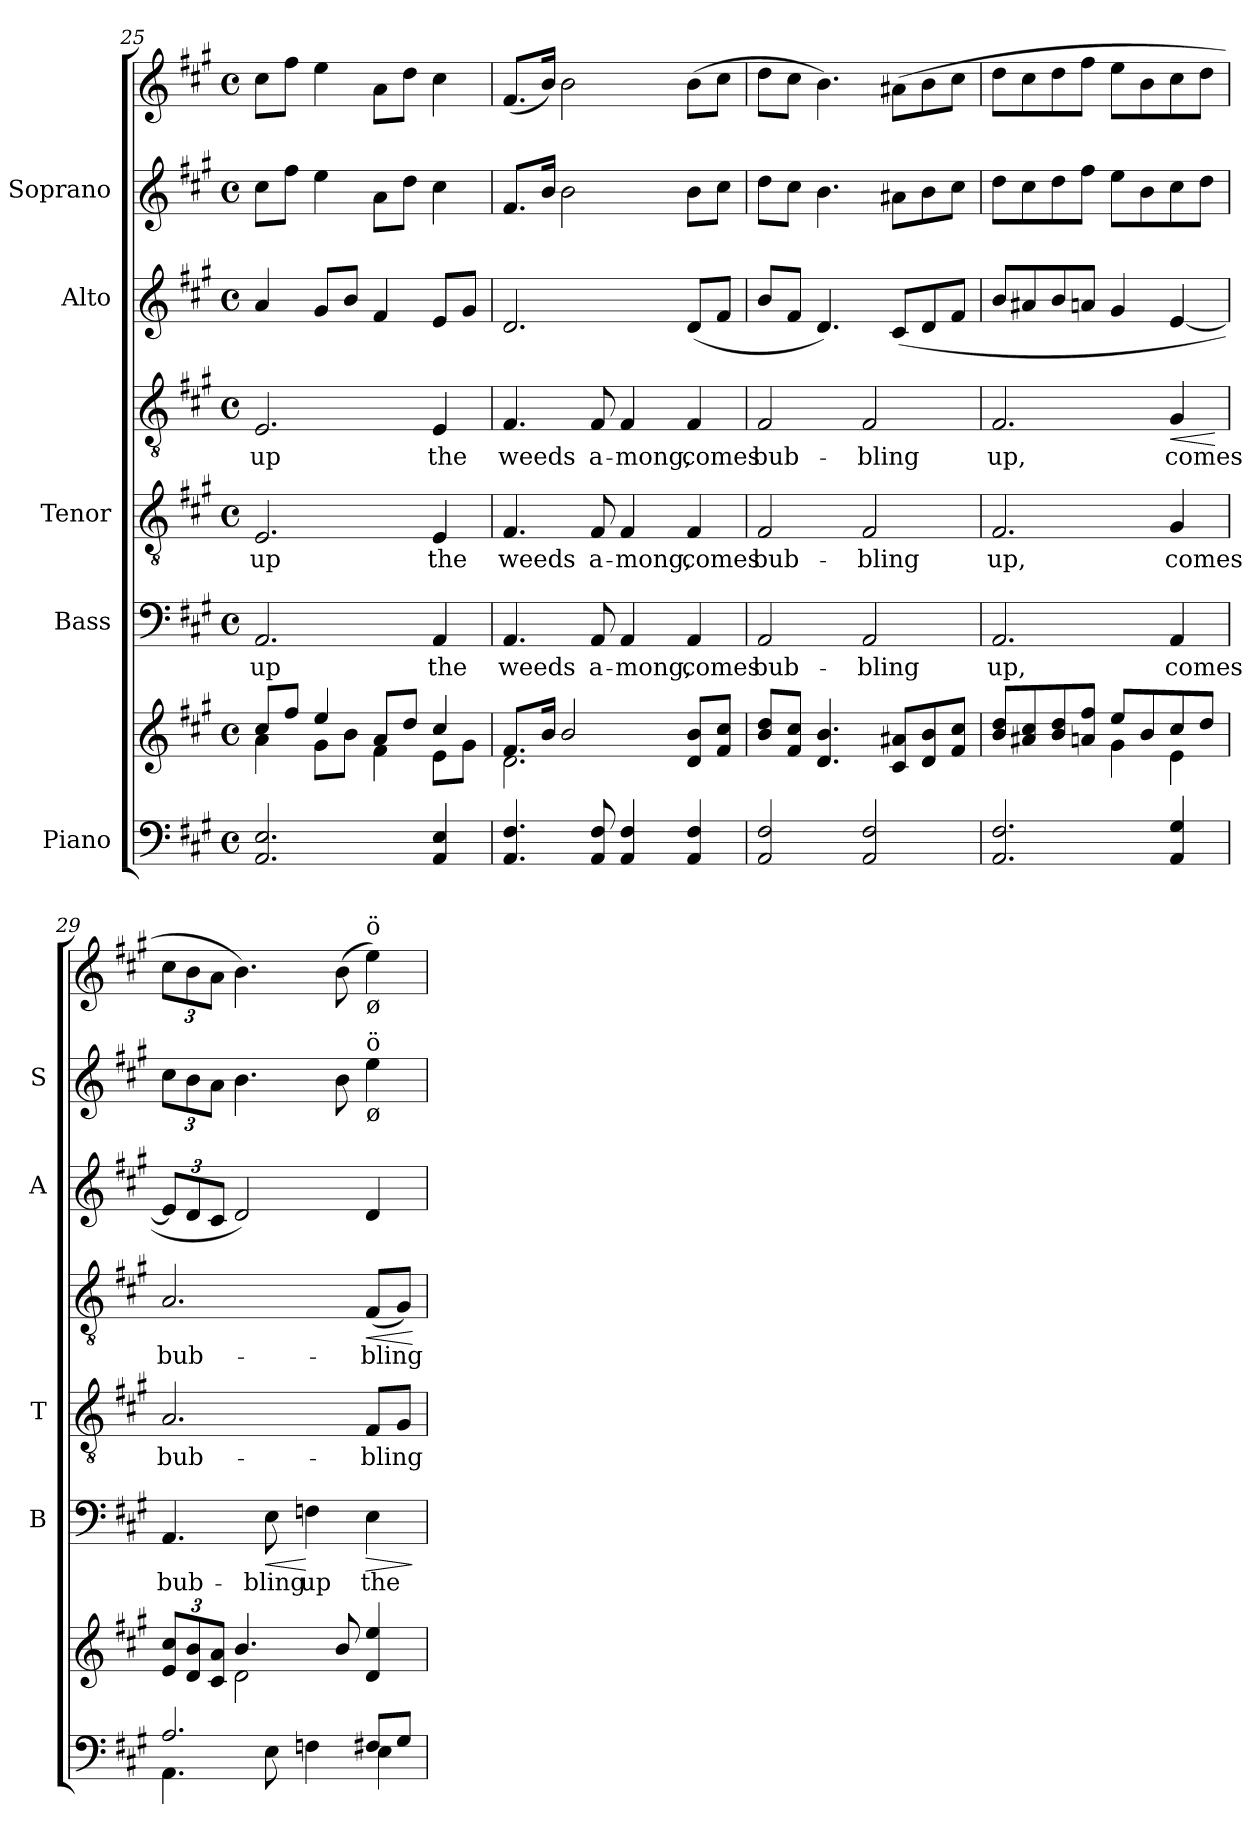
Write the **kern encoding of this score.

**kern	**kern	**kern	**text	**dynam	**kern	**text	**kern	**text	**dynam	**kern	**kern	**kern
*part5	*part5	*part4	*part4	*part4	*part3	*part3	*part3	*part3	*part3	*part2	*part1	*part1
*staff8	*staff7	*staff6	*staff6	*staff6	*staff5	*staff5	*staff4	*staff4	*staff4/5	*staff3	*staff2	*staff1
*I"Piano	*	*I"Bass	*	*	*I"Tenor	*	*	*	*	*I"Alto	*I"Soprano	*
*	*	*I'B	*	*	*I'T	*	*	*	*	*I'A	*I'S	*
!!LO:LB:g=z
*clefF4	*clefG2	*clefF4	*	*	*clefGv2	*	*clefGv2	*	*	*clefG2	*clefG2	*clefG2
*k[f#c#g#]	*k[f#c#g#]	*k[f#c#g#]	*	*	*k[f#c#g#]	*	*k[f#c#g#]	*	*	*k[f#c#g#]	*k[f#c#g#]	*k[f#c#g#]
*A:	*A:	*A:	*	*	*A:	*	*A:	*	*	*A:	*A:	*A:
*M4/4	*M4/4	*M4/4	*	*	*M4/4	*	*M4/4	*	*	*M4/4	*M4/4	*M4/4
*met(c)	*met(c)	*met(c)	*	*	*met(c)	*	*met(c)	*	*	*met(c)	*met(c)	*met(c)
=25	=25	=25	=25	=25	=25	=25	=25	=25	=25	=25	=25	=25
*^	*^	*	*	*	*	*	*	*	*	*	*	*
!	!	!	!	!	!LO:LY:b	!	!	!LO:LY:b	!	!LO:LY:b	!	!	!	!
2.AA/ 2.E/	1ryy	8cc#/L	4a\	2.AA	up	.	2.E	up	2.E	up	.	4a	8cc#L	8cc#L
.	.	8ff#/J	.	.	.	.	.	.	.	.	.	.	8ff#J	8ff#J
.	.	4ee/	8g#\L	.	.	.	.	.	.	.	.	8g#L	4ee	4ee
.	.	.	8b\J	.	.	.	.	.	.	.	.	8bJ	.	.
.	.	8a/L	4f#\	.	.	.	.	.	.	.	.	4f#	8aL	8aL
.	.	8dd/J	.	.	.	.	.	.	.	.	.	.	8ddJ	8ddJ
!	!	!	!	!	!LO:LY:b	!	!	!LO:LY:b	!	!LO:LY:b	!	!	!	!
4AA/ 4E/	.	4cc#/	8e\L	4AA	the	.	4E	the	4E	the	.	8eL	4cc#	4cc#
.	.	.	8g#\J	.	.	.	.	.	.	.	.	8g#J	.	.
=26	=26	=26	=26	=26	=26	=26	=26	=26	=26	=26	=26	=26	=26	=26
!	!	!	!	!	!LO:LY:b	!	!	!LO:LY:b	!	!LO:LY:b	!	!	!	!
4.AA/ 4.F#/	1ryy	8.f#/L	2.d\	4.AA	weeds	.	4.F#	weeds	4.F#	weeds	.	2.d	8.f#L	(8.f#L
.	.	16b/J	.	.	.	.	.	.	.	.	.	.	16bJ	16bJ)
.	.	2b/	.	.	.	.	.	.	.	.	.	.	2b	2b
!	!	!	!	!	!LO:LY:b	!	!	!LO:LY:b	!	!LO:LY:b	!	!	!	!
8AA/ 8F#/	.	.	.	8AA	a-	.	8F#	a-	8F#	a-	.	.	.	.
!	!	!	!	!	!LO:LY:b	!	!	!LO:LY:b	!	!LO:LY:b	!	!	!	!
4AA/ 4F#/	.	.	.	4AA	-mong,	.	4F#	-mong,	4F#	-mong,	.	.	.	.
!	!	!	!	!	!LO:LY:b	!	!	!LO:LY:b	!	!LO:LY:b	!	!	!	!
4AA/ 4F#/	.	8d/ 8b/L	4ryy	4AA	comes	.	4F#	comes	4F#	comes	.	(<8dL	8bL	(>8bL
.	.	8f#/ 8cc#/J	.	.	.	.	.	.	.	.	.	8f#J	8cc#J	8cc#J
=27	=27	=27	=27	=27	=27	=27	=27	=27	=27	=27	=27	=27	=27	=27
!	!	!	!	!	!LO:LY:b	!	!	!LO:LY:b	!	!LO:LY:b	!	!	!	!
2AA/ 2F#/	1ryy	8b/ 8dd/L	1ryy	2AA	bub-	.	2F#	bub-	2F#	bub-	.	8bL	8ddL	8ddL
.	.	8f#/ 8cc#/J	.	.	.	.	.	.	.	.	.	8f#J	8cc#J	8cc#J
.	.	4.d/ 4.b/	.	.	.	.	.	.	.	.	.	4.d)	4.b	4.b)
!	!	!	!	!	!LO:LY:b	!	!	!LO:LY:b	!	!LO:LY:b	!	!	!	!
2AA/ 2F#/	.	.	.	2AA	-bling	.	2F#	-bling	2F#	-bling	.	.	.	.
.	.	8c#/ 8a#X/L	.	.	.	.	.	.	.	.	.	(<8c#L	8a#XL	(>8a#XL
.	.	8d/ 8b/	.	.	.	.	.	.	.	.	.	8d	8b	8b
.	.	8f#/ 8cc#/J	.	.	.	.	.	.	.	.	.	8f#J	8cc#J	8cc#J
=28	=28	=28	=28	=28	=28	=28	=28	=28	=28	=28	=28	=28	=28	=28
!	!	!	!	!	!LO:LY:b	!	!	!LO:LY:b	!	!LO:LY:b	!	!	!	!
2.AA/ 2.F#/	1ryy	8b/ 8dd/L	2ryy	2.AA	up,	.	2.F#	up,	2.F#	up,	.	8bL	8ddL	8ddL
.	.	8a#X/ 8cc#/	.	.	.	.	.	.	.	.	.	8a#X	8cc#	8cc#
.	.	8b/ 8dd/	.	.	.	.	.	.	.	.	.	8b	8dd	8dd
.	.	8an/ 8ff#/J	.	.	.	.	.	.	.	.	.	8anJ	8ff#J	8ff#J
.	.	8ee/L	4g#\	.	.	.	.	.	.	.	.	4g#	8eeL	8eeL
.	.	8b/	.	.	.	.	.	.	.	.	.	.	8b	8b
!	!	!	!	!	!LO:LY:b	!	!	!LO:LY:b	!	!LO:LY:b	!LO:HP:b	!	!	!
4AA/ 4G#/	.	8cc#/	4e\	4AA	comes	.	4G#	comes	4G#	comes	<	[4e	8cc#	8cc#
.	.	8dd/J	.	.	.	.	.	.	.	.	.	.	8ddJ	8ddJ
*v	*v	*	*	*	*	*	*	*	*	*	*	*	*	*
*	*v	*v	*	*	*	*	*	*	*	*	*	*	*
.	.	.	.	.	.	.	.	.	[	.	.	.
=29	=29	=29	=29	=29	=29	=29	=29	=29	=29	=29	=29	=29
*^	*^	*	*	*	*	*	*	*	*	*	*	*
!	!	!	!	!	!LO:LY:b	!	!	!LO:LY:b	!	!LO:LY:b	!	!	!	!
2.A/	4.AA\	12e/ 12cc#/L	4ryy	4.AA	bub-	.	2.A	bub-	2.A	bub-	.	12eL]	12cc#L	12cc#L
.	.	12d/ 12b/	.	.	.	.	.	.	.	.	.	12d	12b	12b
.	.	12c#/ 12a/J	.	.	.	.	.	.	.	.	.	12c#J	12aJ	12aJ
.	.	4.b/	2d\	.	.	.	.	.	.	.	.	2d)	4.b	4.b)
!	!	!	!	!	!LO:LY:b	!LO:HP:b	!	!	!	!	!	!	!	!
.	8E\	.	.	8E	-bling	<	.	.	.	.	.	.	.	.
!	!	!	!	!	!LO:LY:b	!	!	!	!	!	!	!	!	!
.	4Fn\	.	.	4Fn	up	[	.	.	.	.	.	.	.	.
.	.	8b/	.	.	.	.	.	.	.	.	.	.	8b	(8b
!	!	!	!	!	!	!	!	!	!	!	!	!	!	!LO:TX:b:t=ø
!	!	!	!	!	!	!	!	!	!	!	!	!	!	!LO:TX:a:t=ö
!	!	!	!	!	!	!	!	!	!	!	!	!	!LO:TX:b:t=ø	!
!	!	!	!	!	!	!	!	!	!	!	!	!	!LO:TX:a:t=ö	!
!	!	!	!	!	!LO:LY:b	!LO:HP:b	!	!LO:LY:b	!	!LO:LY:b	!LO:HP:b	!	!	!
8F#X/L	4E\	4d/ 4ee/	4ryy	4E	the	>	8F#L	-bling	(<8F#L	-bling	<	4d	4ee	4ee)
8G#/J	.	.	.	.	.	.	8G#J	.	8G#J)	.	.	.	.	.
*v	*v	*	*	*	*	*	*	*	*	*	*	*	*	*
*	*v	*v	*	*	*	*	*	*	*	*	*	*	*
.	.	.	.	]	.	.	.	.	[	.	.	.
=	=	=	=	=	=	=	=	=	=	=	=	=
*-	*-	*-	*-	*-	*-	*-	*-	*-	*-	*-	*-	*-
